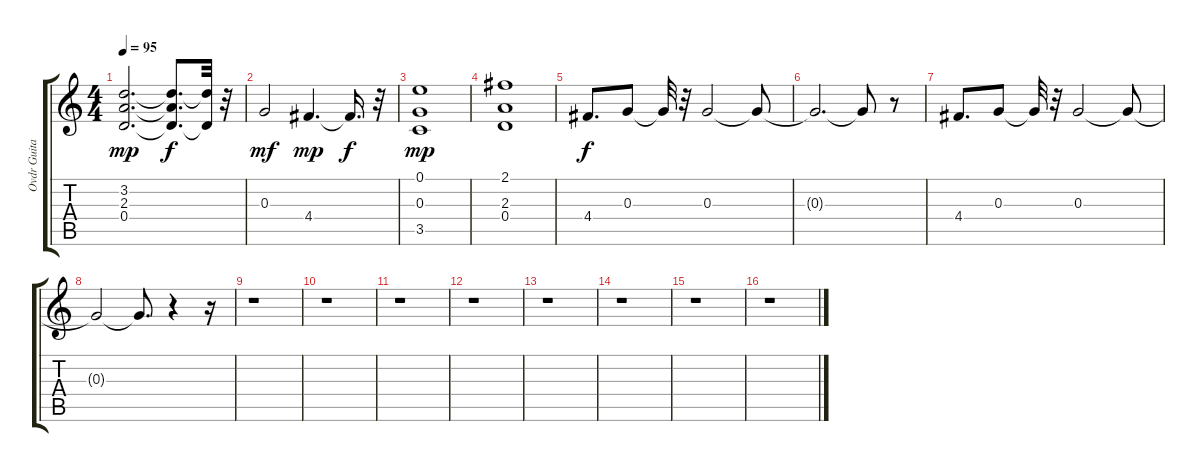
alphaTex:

\track ("Ovdr Guitar" "Ovdr Guita") {instrument overdrivenguitar}
\staff {score tabs}
\tuning (E4 B3 G3 D3 A2 E2) {hide}
\ts (4 4)
\tempo 95
\clef g2
\ks c
(3.2 2.3 0.4).2{d dy mp} (3.2{t} 2.3{t} 0.4{t}).8{d dy f} (3.2{t} 0.4{t}).32 r.32 |
0.3.2{dy mf} 4.4.4{d dy mp} 4.4{t}.16{d dy f} r.32 |
(0.1 0.3 3.5).1{dy mp} |
(2.1 2.3 0.4).1 |
4.4.8{d dy f} 0.3.8 0.3{t}.32 r.32 0.3.2 0.3{t}.8 |
0.3{t}.2{d} 0.3{t}.8 r.8 |
4.4.8{d} 0.3.8 0.3{t}.32 r.32 0.3.2 0.3{t}.8 |
0.3{t}.2 0.3{t}.8{d} r.4 r.16 |
r.1 |
r.1 |
r.1 |
r.1 |
r.1 |
r.1 |
r.1 |
r.1
